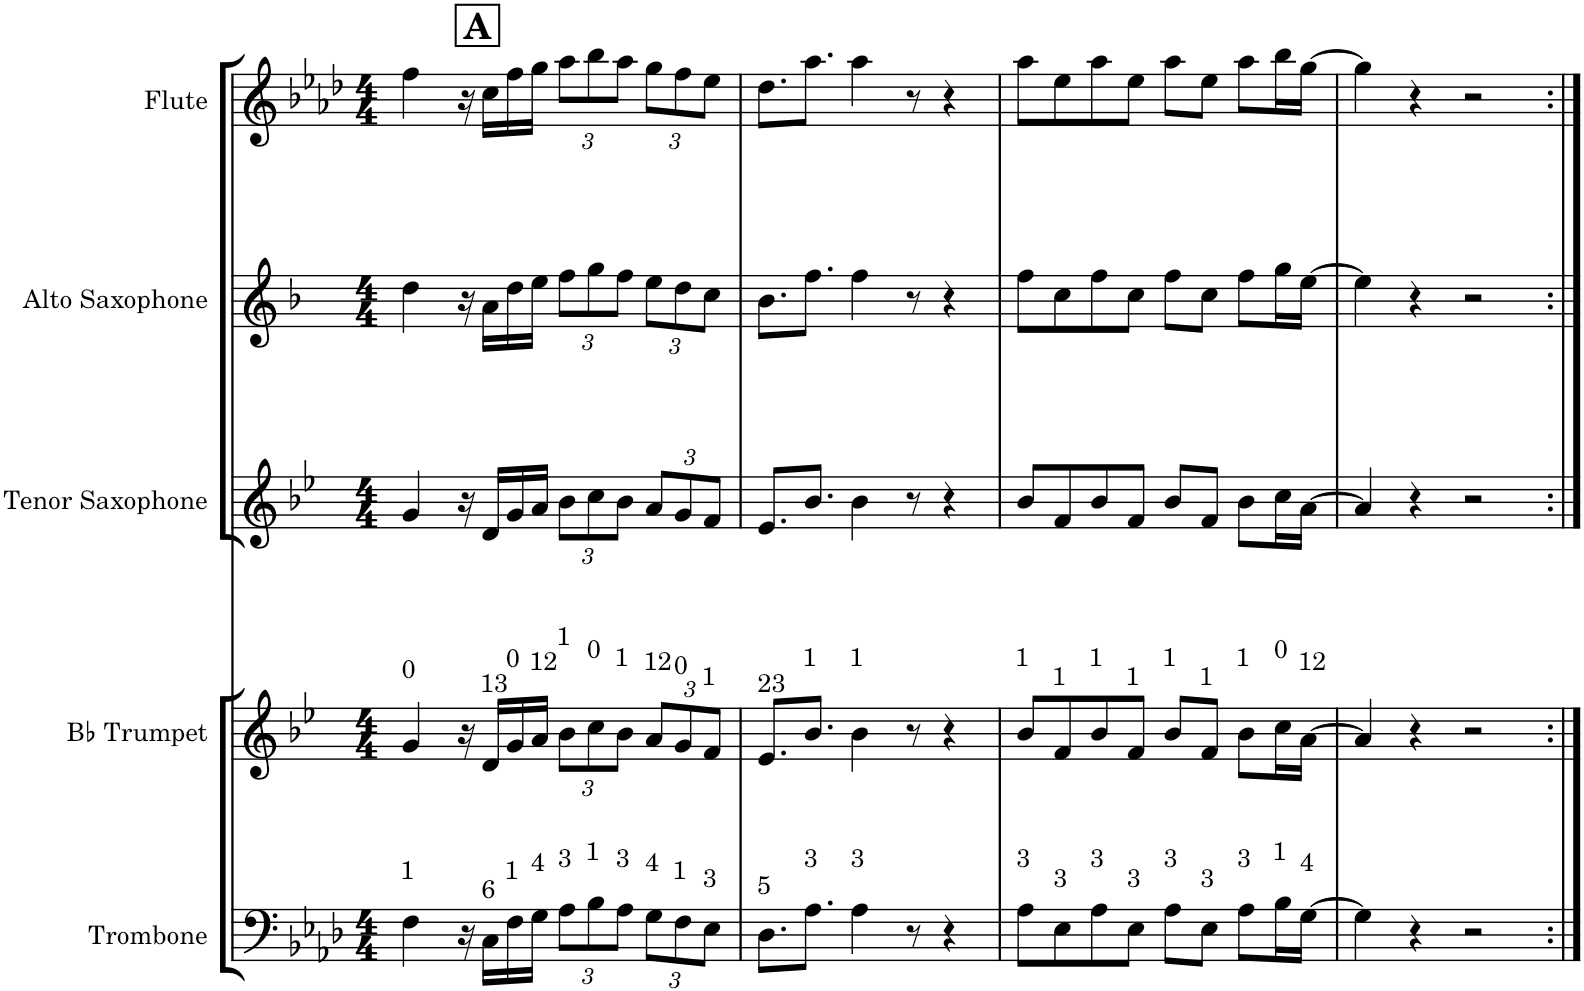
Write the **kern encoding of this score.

**kern	**kern	**kern	**kern	**kern
*part5	*part4	*part3	*part2	*part1
*staff5	*staff4	*staff3	*staff2	*staff1
*I"Trombone	*I"Bb Trumpet	*I"Tenor Saxophone	*I"Alto Saxophone	*I"Flute
*I'Tbn.	*I'Bb Tpt.	*I'T. Sax.	*I'A. Sax.	*I'Fl.
*clefF4	*clefG2	*clefG2	*clefG2	*clefG2
*	*Trd1c2	*Trd8c14	*Trd5c9	*
*k[b-e-a-d-]	*k[b-e-]	*k[b-e-]	*k[b-]	*k[b-e-a-d-]
*M4/4	*M4/4	*M4/4	*M4/4	*M4/4
!!LO:REH:place=s1:a:B:cj:fs=14:t=A
=1	=1	=1	=1	=1
!	!LO:TX:a:t=0	!	!	!
!LO:TX:a:t=1	!	!	!	!
4F\	4g/	4g/	4dd\	4ff\
16r	16r	16r	16r	16r
!	!LO:TX:a:t=13	!	!	!
!LO:TX:a:t=6	!	!	!	!
16C\LL	16d/LL	16d/LL	16a\LL	16cc\LL
!	!LO:TX:a:t=0	!	!	!
!LO:TX:a:t=1	!	!	!	!
16F\	16g/	16g/	16dd\	16ff\
!	!LO:TX:a:t=12	!	!	!
!LO:TX:a:t=4	!	!	!	!
16G\JJ	16a/JJ	16a/JJ	16ee\JJ	16gg\JJ
*Xbrackettup	*Xbrackettup	*Xbrackettup	*Xbrackettup	*Xbrackettup
!	!LO:TX:a:t=1	!	!	!
!LO:TX:a:t=3	!	!	!	!
12A-\L	12b-\L	12b-\L	12ff\L	12aa-\L
!	!LO:TX:a:t=0	!	!	!
!LO:TX:a:t=1	!	!	!	!
12B-\	12cc\	12cc\	12gg\	12bb-\
!	!LO:TX:a:t=1	!	!	!
!LO:TX:a:t=3	!	!	!	!
12A-\J	12b-\J	12b-\J	12ff\J	12aa-\J
!	!LO:TX:a:t=12	!	!	!
!LO:TX:a:t=4	!	!	!	!
12G\L	12a/L	12a/L	12ee\L	12gg\L
!	!LO:TX:a:t=0	!	!	!
!LO:TX:a:t=1	!	!	!	!
12F\	12g/	12g/	12dd\	12ff\
!	!LO:TX:a:t=1	!	!	!
!LO:TX:a:t=3	!	!	!	!
12E-\J	12f/J	12f/J	12cc\J	12ee-\J
=2	=2	=2	=2	=2
!	!LO:TX:a:t=23	!	!	!
!LO:TX:a:t=5	!	!	!	!
8.D-\L	8.e-/L	8.e-/L	8.b-\L	8.dd-\L
!	!LO:TX:a:t=1	!	!	!
!LO:TX:a:t=3	!	!	!	!
8.A-\J	8.b-/J	8.b-/J	8.ff\J	8.aa-\J
!	!LO:TX:a:t=1	!	!	!
!LO:TX:a:t=3	!	!	!	!
4A-\	4b-\	4b-\	4ff\	4aa-\
8r	8r	8r	8r	8r
4r	4r	4r	4r	4r
=3	=3	=3	=3	=3
!	!LO:TX:a:t=1	!	!	!
!LO:TX:a:t=3	!	!	!	!
8A-\L	8b-/L	8b-/L	8ff\L	8aa-\L
!	!LO:TX:a:t=1	!	!	!
!LO:TX:a:t=3	!	!	!	!
8E-\	8f/	8f/	8cc\	8ee-\
!	!LO:TX:a:t=1	!	!	!
!LO:TX:a:t=3	!	!	!	!
8A-\	8b-/	8b-/	8ff\	8aa-\
!	!LO:TX:a:t=1	!	!	!
!LO:TX:a:t=3	!	!	!	!
8E-\J	8f/J	8f/J	8cc\J	8ee-\J
!	!LO:TX:a:t=1	!	!	!
!LO:TX:a:t=3	!	!	!	!
8A-\L	8b-/L	8b-/L	8ff\L	8aa-\L
!	!LO:TX:a:t=1	!	!	!
!LO:TX:a:t=3	!	!	!	!
8E-\J	8f/J	8f/J	8cc\J	8ee-\J
!	!LO:TX:a:t=1	!	!	!
!LO:TX:a:t=3	!	!	!	!
8A-\L	8b-\L	8b-\L	8ff\L	8aa-\L
!	!LO:TX:a:t=0	!	!	!
!LO:TX:a:t=1	!	!	!	!
16B-\L	16cc\L	16cc\L	16gg\L	16bb-\L
!	!LO:TX:a:t=12	!	!	!
!LO:TX:a:t=4	!	!	!	!
[16G\JJ	[16a\JJ	[16a\JJ	[16ee\JJ	[16gg\JJ
=4	=4	=4	=4	=4
4G\]	4a/]	4a/]	4ee\]	4gg\]
4r	4r	4r	4r	4r
2r	2r	2r	2r	2r
=:|!	=:|!	=:|!	=:|!	=:|!
*-	*-	*-	*-	*-
